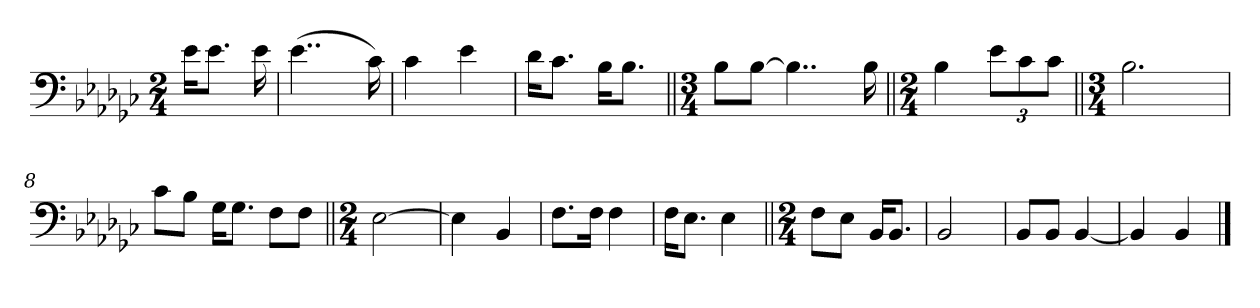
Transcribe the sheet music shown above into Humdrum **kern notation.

**kern
*part1
*staff1
*clefF4
*k[b-e-a-d-g-c-]
*G-:
*M2/4
*MM58
=1
16e-\KL
8.e-\J
16e-\
=2
(>4..e-\
16c-\)
=3
4c-\
4e-\
=4
16d-\KL
8.c-\J
16B-\KL
8.B-\J
=5||
*M3/4
8B-\L
[8B-\J
4..B-\]
16B-\
=6||
*M2/4
4B-\
*Xbrackettup
12e-\L
12c-\
12c-\J
=7||
*M3/4
2.B-\
=8
8c-\L
8B-\J
16G-\KL
8.G-\J
8F\L
8F\J
=9||
*M2/4
[2E-\
!!LO:LB:g=z
=10
4E-\]
4BB-/
=11
8.F\L
16F\Jk
4F\
=12
16F\KL
8.E-\J
4E-\
=13||
*M2/4
8F\L
8E-\J
16BB-/KL
8.BB-/J
=14
2BB-/
=15
8BB-/L
8BB-/J
[4BB-/
=16
4BB-/]
4BB-/
==
*-
